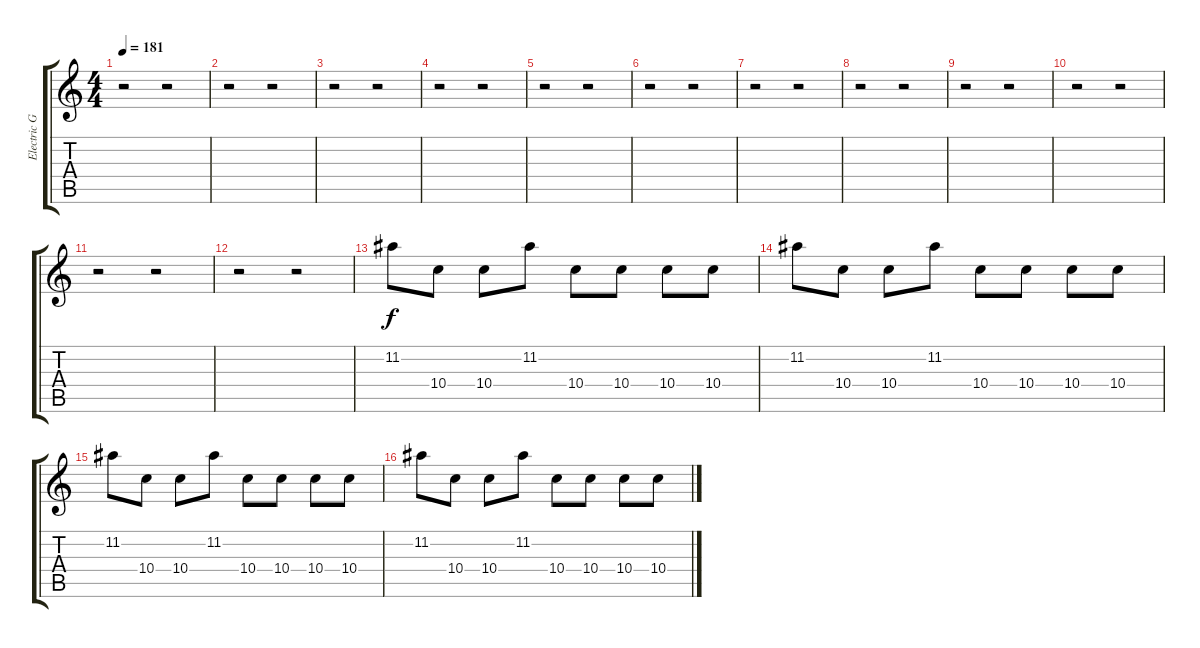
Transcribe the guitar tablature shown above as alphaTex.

\track ("Electric Guitar" "Electric G") {instrument overdrivenguitar}
\staff {score tabs}
\tuning (E4 B3 G3 D3 A2 E2) {hide}
\ts (4 4)
\tempo 181
\clef g2
\ks c
r.2{dy f} r.2 |
r.2 r.2 |
r.2 r.2 |
r.2 r.2 |
r.2 r.2 |
r.2 r.2 |
r.2 r.2 |
r.2 r.2 |
r.2 r.2 |
r.2 r.2 |
r.2 r.2 |
r.2 r.2 |
11.2.8 10.4.8 10.4.8 11.2.8 10.4.8 10.4.8 10.4.8 10.4.8 |
11.2.8 10.4.8 10.4.8 11.2.8 10.4.8 10.4.8 10.4.8 10.4.8 |
11.2.8 10.4.8 10.4.8 11.2.8 10.4.8 10.4.8 10.4.8 10.4.8 |
11.2.8 10.4.8 10.4.8 11.2.8 10.4.8 10.4.8 10.4.8 10.4.8
